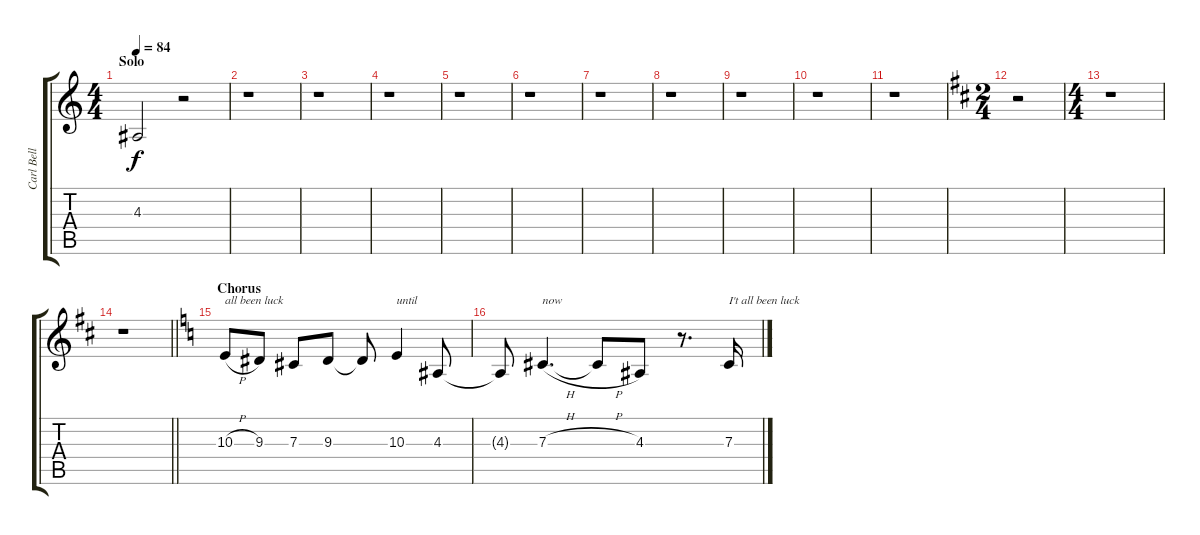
\track ("Carl Bell (Backing Vocals)" "Carl Bell ") {instrument violin}
\staff {score tabs}
\tuning (Eb4 Bb3 Gb3 Db3 Ab2 Eb2) {hide}
\ts (4 4)
\section ("" "Solo")
\tempo 84
\clef g2
\ks c
4.3{t}.2{dy f} r.2 |
r.1 |
r.1 |
r.1 |
r.1 |
r.1 |
r.1 |
r.1 |
r.1 |
r.1 |
r.1 |
\ts (2 4)
\ks d
r.2 |
\ts (4 4)
r.1 |
\barLineRight lightlight
r.1 |
\section ("" "Chorus")
\ks c
10.3{h}.8{txt "all been luck"} 9.3.8 7.3.8 9.3.8 9.3{t}.8 10.3.4{txt "until"} 4.3.8 |
4.3{t}.8 7.3{h}.4{d txt "now"} 7.3{h t}.8 4.3.8 r.8{d} 7.3.16{txt "I't all been luck"}
